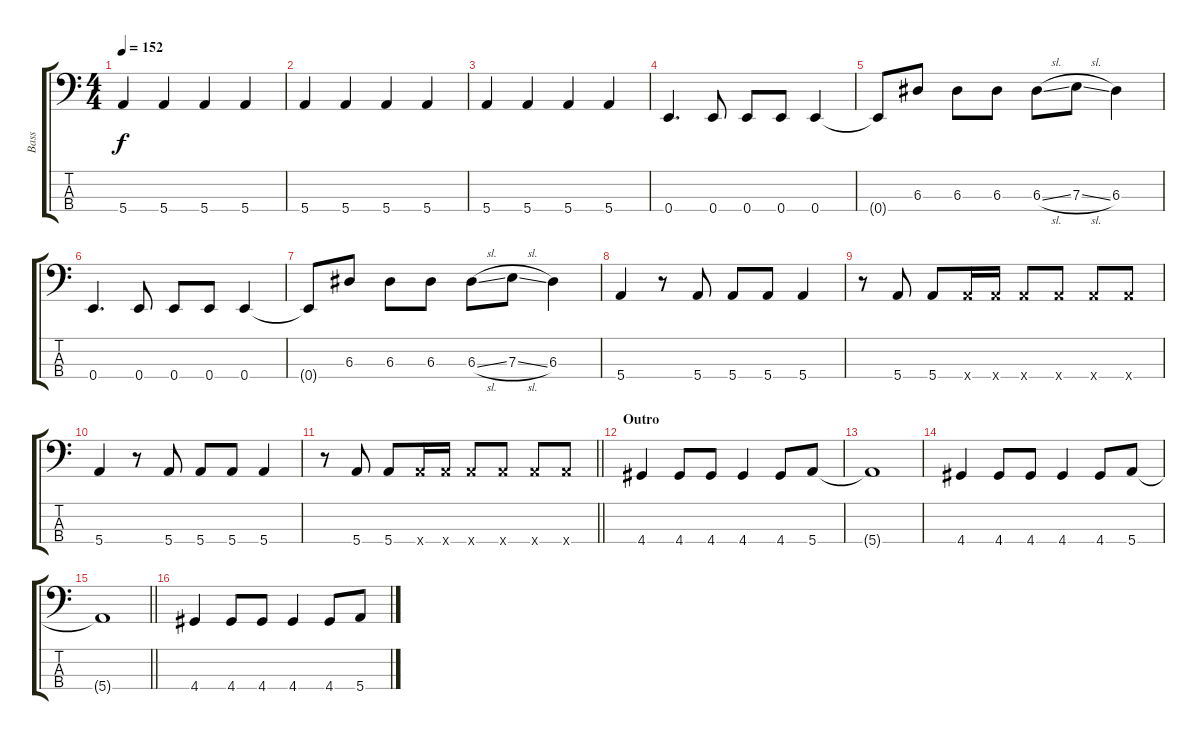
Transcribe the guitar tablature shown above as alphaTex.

\track ("Bass" "Bass") {instrument electricbasspick}
\staff {score tabs}
\tuning (G2 D2 A1 E1) {hide}
\ts (4 4)
\tempo 152
\clef f4
\ks c
5.4.4{dy f} 5.4.4 5.4.4 5.4.4 |
5.4.4 5.4.4 5.4.4 5.4.4 |
5.4.4 5.4.4 5.4.4 5.4.4 |
0.4.4{d} 0.4.8 0.4.8 0.4.8 0.4.4 |
0.4{t}.8 6.3.8 6.3.8 6.3.8 6.3{sl}.8 7.3{sl}.8 6.3.4 |
0.4.4{d} 0.4.8 0.4.8 0.4.8 0.4.4 |
0.4{t}.8 6.3.8 6.3.8 6.3.8 6.3{sl}.8 7.3{sl}.8 6.3.4 |
5.4.4 r.8 5.4.8 5.4.8 5.4.8 5.4.4 |
r.8 5.4.8 5.4.8 5.4{x}.16 5.4{x}.16 5.4{x}.8 5.4{x}.8 5.4{x}.8 5.4{x}.8 |
5.4.4 r.8 5.4.8 5.4.8 5.4.8 5.4.4 |
\barLineRight lightlight
r.8 5.4.8 5.4.8 5.4{x}.16 5.4{x}.16 5.4{x}.8 5.4{x}.8 5.4{x}.8 5.4{x}.8 |
\section ("" "Outro")
4.4.4 4.4.8 4.4.8 4.4.4 4.4.8 5.4.8 |
5.4{t}.1 |
4.4.4 4.4.8 4.4.8 4.4.4 4.4.8 5.4.8 |
\barLineRight lightlight
5.4{t}.1 |
4.4.4 4.4.8 4.4.8 4.4.4 4.4.8 5.4.8
